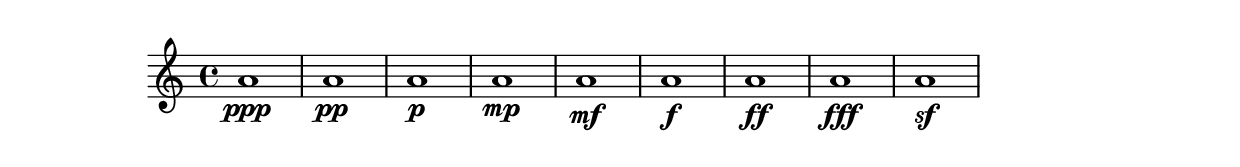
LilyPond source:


\version "2.3.16"
\header {
    texidoc = "@cindex Dynamic Absolute Volume
Absolute dynamics have an effect on MIDI files.
"
}


\score{
\relative c''{
%segfault in engraver
a1\ppp 
a1\pp
a\p
a\mp
a\mf
a\f
a\ff
a\fff
a\sf
}
\paper{ raggedright = ##t }
\midi{
\tempo 1 = 60
}
}

